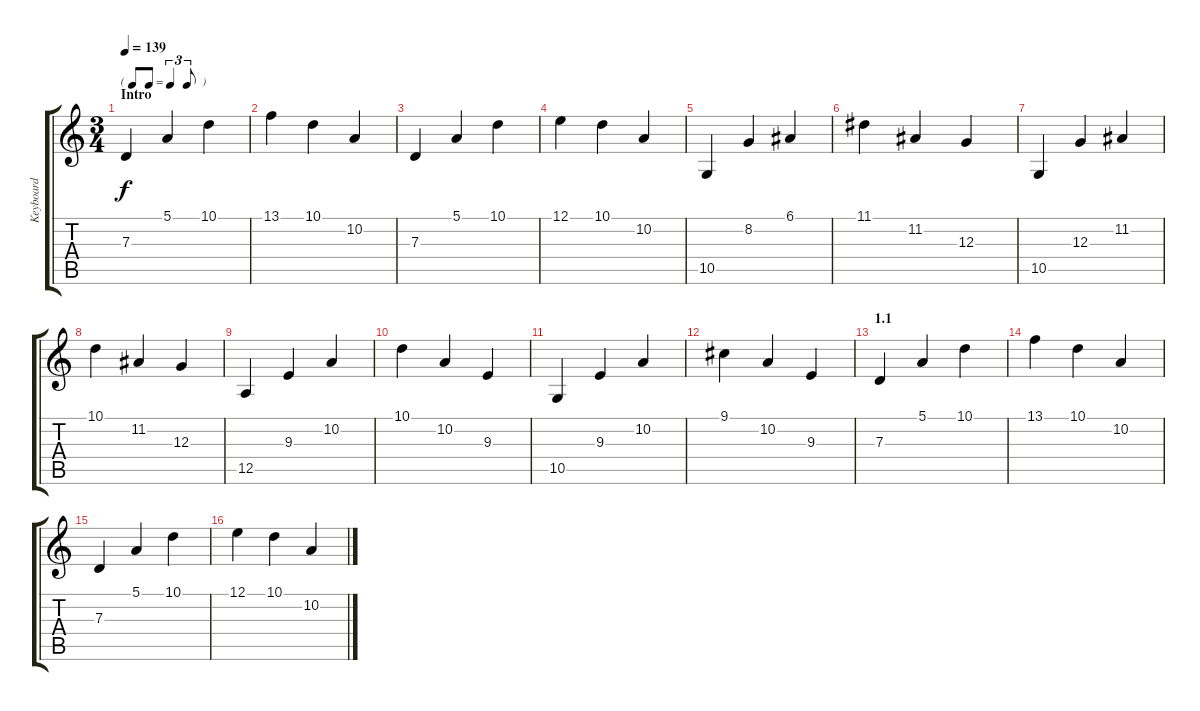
\track ("Keyboard" "Keyboard") {instrument flute}
\staff {score tabs}
\tuning (E4 B3 G3 D3 A2 E2) {hide}
\ts (3 4)
\tf triplet8th
\section ("" "Intro")
\tempo 139
\clef g2
\ks c
7.3.4{dy f instrument flute} 5.1.4 10.1.4 |
13.1.4 10.1.4 10.2.4 |
7.3.4 5.1.4 10.1.4 |
12.1.4 10.1.4 10.2.4 |
10.5.4 8.2.4 6.1.4 |
11.1.4 11.2.4 12.3.4 |
10.5.4 12.3.4 11.2.4 |
10.1.4 11.2.4 12.3.4 |
12.5.4 9.3.4 10.2.4 |
10.1.4 10.2.4 9.3.4 |
10.5.4 9.3.4 10.2.4 |
9.1.4 10.2.4 9.3.4 |
\section ("" "1.1")
7.3.4 5.1.4 10.1.4 |
13.1.4 10.1.4 10.2.4 |
7.3.4 5.1.4 10.1.4 |
12.1.4 10.1.4 10.2.4
